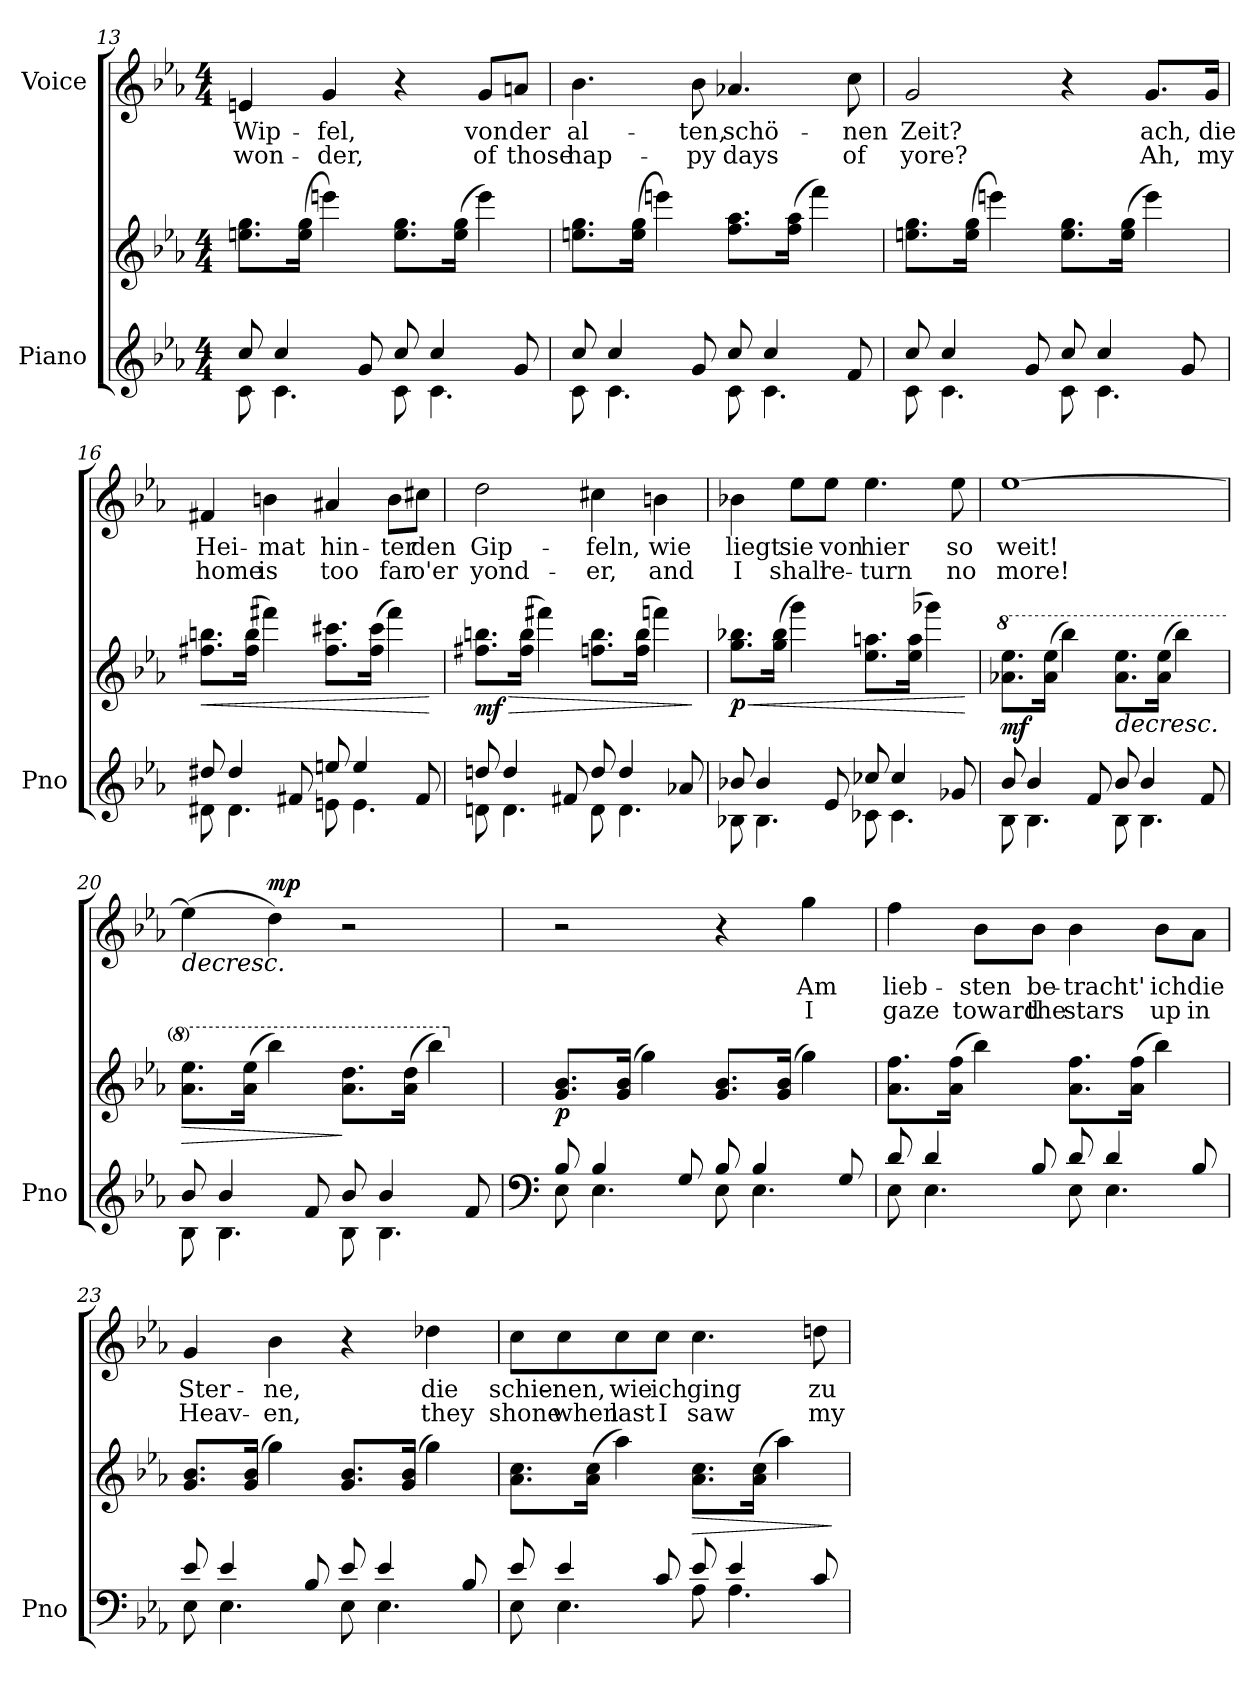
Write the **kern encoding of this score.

**kern	**kern	**dynam	**kern	**text	**text	**dynam
*part2	*part2	*part2	*part1	*part1	*part1	*part1
*staff3	*staff2	*staff2/3	*staff1	*staff1	*staff1	*staff1
*I"Piano	*	*	*I"Voice	*	*	*
*I'Pno	*	*	*	*	*	*
!!LO:LB:g=z
*clefG2	*clefG2	*	*clefG2	*	*	*
*k[b-e-a-]	*k[b-e-a-]	*	*k[b-e-a-]	*	*	*
*M4/4	*M4/4	*	*M4/4	*	*	*
=13	=13	=13	=13	=13	=13	=13
*^	*	*	*	*	*	*
!	!	!	!	!	!LO:LY:b	!LO:LY:b	!
8cc/	8c\	8.een\ 8.gg\L	.	4en/	Wip-	won-	.
4cc/	4.c\	.	.	.	.	.	.
.	.	(>16ee\ 16gg\Jk	.	.	.	.	.
!	!	!	!	!	!LO:LY:b	!LO:LY:b	!
.	.	4eeen\)	.	4g/	-fel,	-der,	.
8g/	.	.	.	.	.	.	.
8cc/	8c\	8.ee\ 8.gg\L	.	4r	.	.	.
4cc/	4.c\	.	.	.	.	.	.
.	.	(>16ee\ 16gg\Jk	.	.	.	.	.
!	!	!	!	!	!LO:LY:b	!LO:LY:b	!
.	.	4eee\)	.	8g/L	von	of	.
!	!	!	!	!	!LO:LY:b	!LO:LY:b	!
8g/	.	.	.	8an/J	der	those	.
=14	=14	=14	=14	=14	=14	=14	=14
!	!	!	!	!	!LO:LY:b	!LO:LY:b	!
8cc/	8c\	8.een\ 8.gg\L	.	4.b-\	al-	hap-	.
4cc/	4.c\	.	.	.	.	.	.
.	.	(>16ee\ 16gg\Jk	.	.	.	.	.
.	.	4eeen\)	.	.	.	.	.
!	!	!	!	!	!LO:LY:b	!LO:LY:b	!
8g/	.	.	.	8b-\	-ten,	-py	.
!	!	!	!	!	!LO:LY:b	!LO:LY:b	!
8cc/	8c\	8.ff\ 8.aa-\L	.	4.a-X/	schö-	days	.
4cc/	4.c\	.	.	.	.	.	.
.	.	(>16ff\ 16aa-\Jk	.	.	.	.	.
.	.	4fff\)	.	.	.	.	.
!	!	!	!	!	!LO:LY:b	!LO:LY:b	!
8f/	.	.	.	8cc\	-nen	of	.
=15	=15	=15	=15	=15	=15	=15	=15
!	!	!	!	!	!LO:LY:b	!LO:LY:b	!
8cc/	8c\	8.een\ 8.gg\L	.	2g/	Zeit?	yore?	.
4cc/	4.c\	.	.	.	.	.	.
.	.	(>16ee\ 16gg\Jk	.	.	.	.	.
.	.	4eeen\)	.	.	.	.	.
8g/	.	.	.	.	.	.	.
8cc/	8c\	8.ee\ 8.gg\L	.	4r	.	.	.
4cc/	4.c\	.	.	.	.	.	.
.	.	(>16ee\ 16gg\Jk	.	.	.	.	.
!	!	!	!	!	!LO:LY:b	!LO:LY:b	!
.	.	4eee\)	.	8.g/L	ach,	Ah,	.
8g/	.	.	.	.	.	.	.
!	!	!	!	!	!LO:LY:b	!LO:LY:b	!
.	.	.	.	16g/Jk	die	my	.
!!LO:LB:g=z
=16	=16	=16	=16	=16	=16	=16	=16
!	!	!	!LO:HP:b	!	!LO:LY:b	!LO:LY:b	!
8dd#X/	8d#X\	8.ff#X\ 8.bbn\L	<	4f#X/	Hei-	home	.
4dd#/	4.d#\	.	.	.	.	.	.
.	.	(>16ff#\ 16bb\Jk	.	.	.	.	.
!	!	!	!	!	!LO:LY:b	!LO:LY:b	!
.	.	4fff#X\)	.	4bn\	-mat	is	.
8f#X/	.	.	.	.	.	.	.
!	!	!	!	!	!LO:LY:b	!LO:LY:b	!
8een/	8en\	8.ff#\ 8.ccc#X\L	.	4a#X/	hin-	too	.
4ee/	4.e\	.	.	.	.	.	.
.	.	(>16ff#\ 16ccc#\Jk	.	.	.	.	.
!	!	!	!	!	!LO:LY:b	!LO:LY:b	!
.	.	4fff#\)	.	8b\L	-ter	far	.
!	!	!	!	!	!LO:LY:b	!LO:LY:b	!
8f#/	.	.	.	8cc#X\J	den	o'er	.
*v	*v	*	*	*	*	*	*
.	.	[	.	.	.	.
=17	=17	=17	=17	=17	=17	=17
*^	*	*	*	*	*	*
!	!	!	!LO:HP:b	!	!LO:LY:b	!LO:LY:b	!
!	!	!	!LO:DY:n=1:b	!	!	!	!
8ddn/	8dn\	8.ff#X\ 8.bbn\L	> mf	2dd\	Gip-	yond-	.
4dd/	4.d\	.	.	.	.	.	.
.	.	(>16ff#\ 16bb\Jk	.	.	.	.	.
.	.	4fff#X\)	.	.	.	.	.
8f#X/	.	.	.	.	.	.	.
!	!	!	!	!	!LO:LY:b	!LO:LY:b	!
8dd/	8d\	8.ffn\ 8.bb\L	.	4cc#X\	-feln,	-er,	.
4dd/	4.d\	.	.	.	.	.	.
.	.	(>16ff\ 16bb\Jk	.	.	.	.	.
!	!	!	!	!	!LO:LY:b	!LO:LY:b	!
.	.	4fffn\)	.	4bn\	wie	and	.
8a-X/	.	.	.	.	.	.	.
*v	*v	*	*	*	*	*	*
.	.	]	.	.	.	.
=18	=18	=18	=18	=18	=18	=18
*^	*	*	*	*	*	*
!	!	!	!LO:HP:b	!	!LO:LY:b	!LO:LY:b	!
!	!	!	!LO:DY:n=1:b	!	!	!	!
8b-X/	8B-X\	8.gg\ 8.bb-X\L	< p	4b-X\	liegt	I	.
4b-/	4.B-\	.	.	.	.	.	.
.	.	(>16gg\ 16bb-\Jk	.	.	.	.	.
!	!	!	!	!	!LO:LY:b	!LO:LY:b	!
.	.	4ggg\)	.	8ee-\L	sie	shall	.
!	!	!	!	!	!LO:LY:b	!LO:LY:b	!
8e-/	.	.	.	8ee-\J	von	re-	.
!	!	!	!	!	!LO:LY:b	!LO:LY:b	!
8cc-X/	8c-X\	8.ee-\ 8.aan\L	.	4.ee-\	hier	-turn	.
4cc-/	4.c-\	.	.	.	.	.	.
.	.	(>16ee-\ 16aa\Jk	.	.	.	.	.
.	.	4ggg-X\)	.	.	.	.	.
!	!	!	!	!	!LO:LY:b	!LO:LY:b	!
8g-X/	.	.	.	8ee-\	so	no	.
*v	*v	*	*	*	*	*	*
.	.	[	.	.	.	.
!!LO:PB:g=z
=19	=19	=19	=19	=19	=19	=19
*^	*	*	*	*	*	*
*	*	*8va	*	*	*	*	*
!	!	!	!LO:DY:b	!	!LO:LY:b	!LO:LY:b	!
8b-/	8B-\	8.aa-X\ 8.eee-\L	mf	[1ee-	weit!	more!	.
4b-/	4.B-\	.	.	.	.	.	.
.	.	(>16aa-\ 16eee-\Jk	.	.	.	.	.
.	.	4bbb-\)	.	.	.	.	.
8f/	.	.	.	.	.	.	.
!	!	!	!LO:HP:b	!	!	!	!
8b-/	8B-\	8.aa-\ 8.eee-\L	>	.	.	.	.
4b-/	4.B-\	.	.	.	.	.	.
.	.	(>16aa-\ 16eee-\Jk	.	.	.	.	.
.	.	4bbb-\)	.	.	.	.	.
8f/	.	.	.	.	.	.	.
=20	=20	=20	=20	=20	=20	=20	=20
!	!	!	!LO:HP:b	!	!	!	!LO:HP:b
8b-/	8B-\	8.aa-\ 8.eee-\L	>	(>4ee-\]	.	.	>
4b-/	4.B-\	.	.	.	.	.	.
.	.	(>16aa-\ 16eee-\Jk	.	.	.	.	.
!	!	!	!	!	!	!	!LO:DY:a
.	.	4bbb-\)	.	4dd\)	.	.	mp
8f/	.	.	.	.	.	.	.
8b-/	8B-\	8.aa-\ 8.ddd\L	]	2r	.	.	]
4b-/	4.B-\	.	.	.	.	.	.
.	.	(>16aa-\ 16ddd\Jk	.	.	.	.	.
.	.	4bbb-\)	.	.	.	.	.
8f/	.	.	.	.	.	.	.
*v	*v	*	*	*	*	*	*
.	.	]	.	.	.	.
=21	=21	=21	=21	=21	=21	=21
*clefF4	*	*	*	*	*	*
*^	*	*	*	*	*	*
*	*	*X8va	*	*	*	*	*
!	!	!	!LO:DY:b	!	!	!	!
8B-/	8E-\	8.g/ 8.b-/L	p	2r	.	.	.
4B-/	4.E-\	.	.	.	.	.	.
.	.	(>16g/ 16b-/Jk	.	.	.	.	.
.	.	4gg\)	.	.	.	.	.
8G/	.	.	.	.	.	.	.
8B-/	8E-\	8.g/ 8.b-/L	.	4r	.	.	.
4B-/	4.E-\	.	.	.	.	.	.
.	.	(>16g/ 16b-/Jk	.	.	.	.	.
!	!	!	!	!	!LO:LY:b	!LO:LY:b	!
.	.	4gg\)	.	4gg\	Am	I	.
8G/	.	.	.	.	.	.	.
!!LO:PB:g=z
=22	=22	=22	=22	=22	=22	=22	=22
!	!	!	!	!	!LO:LY:b	!LO:LY:b	!
8d/	8E-\	8.a-\ 8.ff\L	.	4ff\	lieb-	gaze	.
4d/	4.E-\	.	.	.	.	.	.
.	.	(>16a-\ 16ff\Jk	.	.	.	.	.
!	!	!	!	!	!LO:LY:b	!LO:LY:b	!
.	.	4bb-\)	.	8b-\L	-sten	toward	.
!	!	!	!	!	!LO:LY:b	!LO:LY:b	!
8B-/	.	.	.	8b-\J	be-	the	.
!	!	!	!	!	!LO:LY:b	!LO:LY:b	!
8d/	8E-\	8.a-\ 8.ff\L	.	4b-\	-tracht'	stars	.
4d/	4.E-\	.	.	.	.	.	.
.	.	(>16a-\ 16ff\Jk	.	.	.	.	.
!	!	!	!	!	!LO:LY:b	!LO:LY:b	!
.	.	4bb-\)	.	8b-\L	ich	up	.
!	!	!	!	!	!LO:LY:b	!LO:LY:b	!
8B-/	.	.	.	8a-\J	die	in	.
=23	=23	=23	=23	=23	=23	=23	=23
!	!	!	!	!	!LO:LY:b	!LO:LY:b	!
8e-/	8E-\	8.g/ 8.b-/L	.	4g/	Ster-	Heav-	.
4e-/	4.E-\	.	.	.	.	.	.
.	.	(>16g/ 16b-/Jk	.	.	.	.	.
!	!	!	!	!	!LO:LY:b	!LO:LY:b	!
.	.	4gg\)	.	4b-\	-ne,	-en,	.
8B-/	.	.	.	.	.	.	.
8e-/	8E-\	8.g/ 8.b-/L	.	4r	.	.	.
4e-/	4.E-\	.	.	.	.	.	.
.	.	(>16g/ 16b-/Jk	.	.	.	.	.
!	!	!	!	!	!LO:LY:b	!LO:LY:b	!
.	.	4gg\)	.	4dd-X\	die	they	.
8B-/	.	.	.	.	.	.	.
=24	=24	=24	=24	=24	=24	=24	=24
!	!	!	!	!	!LO:LY:b	!LO:LY:b	!
8e-/	8E-\	8.a-\ 8.cc\L	.	8cc\L	schie-	shone	.
!	!	!	!	!	!LO:LY:b	!LO:LY:b	!
4e-/	4.E-\	.	.	8cc\	-nen,	when	.
.	.	(>16a-\ 16cc\Jk	.	.	.	.	.
!	!	!	!	!	!LO:LY:b	!LO:LY:b	!
.	.	4aa-\)	.	8cc\	wie	last	.
!	!	!	!	!	!LO:LY:b	!LO:LY:b	!
8c/	.	.	.	8cc\J	ich	I	.
!	!	!	!LO:HP:b	!	!LO:LY:b	!LO:LY:b	!
8e-/	8A-\	8.a-\ 8.cc\L	>	4.cc\	ging	saw	.
4e-/	4.A-\	.	.	.	.	.	.
.	.	(>16a-\ 16cc\Jk	.	.	.	.	.
.	.	4aa-\)	.	.	.	.	.
!	!	!	!	!	!LO:LY:b	!LO:LY:b	!
8c/	.	.	.	8ddn\	zu	my	.
*v	*v	*	*	*	*	*	*
.	.	]	.	.	.	.
=	=	=	=	=	=	=
*-	*-	*-	*-	*-	*-	*-
